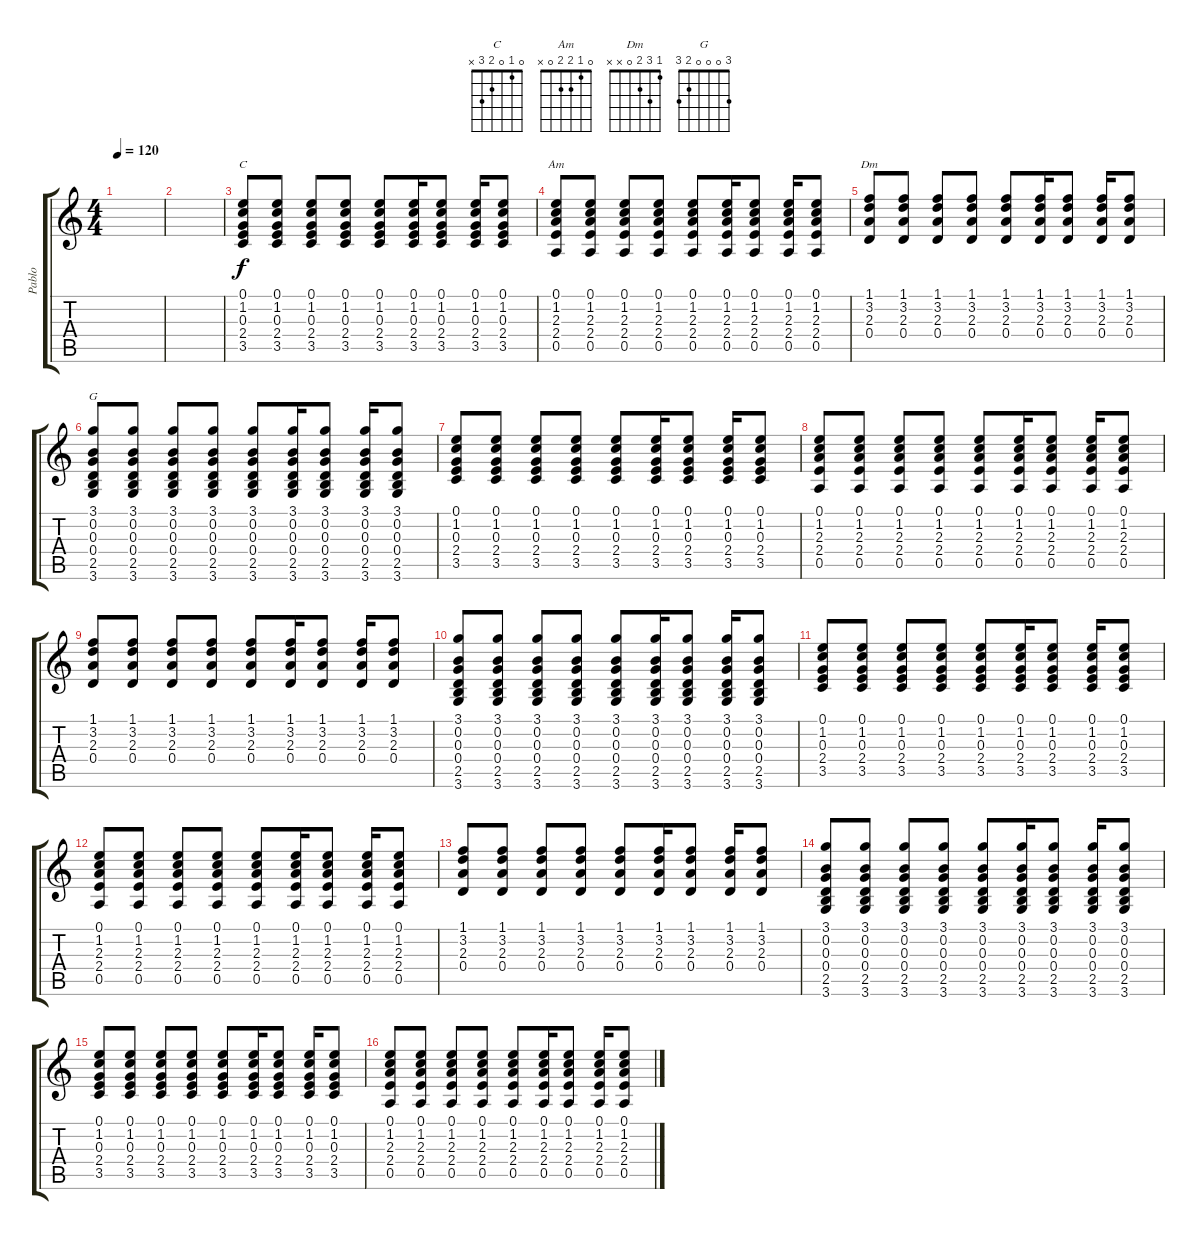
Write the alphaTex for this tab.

\track ("Pablo" "Pablo") {instrument acousticguitarsteel}
\staff {score tabs}
\tuning (E4 B3 G3 D3 A2 E2) {hide}
\chord ("C" 0 1 0 2 3 x)
\chord ("Am" 0 1 2 2 0 x)
\chord ("Dm" 1 3 2 0 x x)
\chord ("G" 3 0 0 0 2 3)
\ts (4 4)
\tempo 120
\clef g2
\ks c
|
|
(0.1 1.2 0.3 2.4 3.5).8{ch "C"} (0.1 1.2 0.3 2.4 3.5).8 (0.1 1.2 0.3 2.4 3.5).8 (0.1 1.2 0.3 2.4 3.5).8 (0.1 1.2 0.3 2.4 3.5).8 (0.1 1.2 0.3 2.4 3.5).16 (0.1 1.2 0.3 2.4 3.5).8 (0.1 1.2 0.3 2.4 3.5).16 (0.1 1.2 0.3 2.4 3.5).8 |
(0.1 1.2 2.3 2.4 0.5).8{ch "Am"} (0.1 1.2 2.3 2.4 0.5).8 (0.1 1.2 2.3 2.4 0.5).8 (0.1 1.2 2.3 2.4 0.5).8 (0.1 1.2 2.3 2.4 0.5).8 (0.1 1.2 2.3 2.4 0.5).16 (0.1 1.2 2.3 2.4 0.5).8 (0.1 1.2 2.3 2.4 0.5).16 (0.1 1.2 2.3 2.4 0.5).8 |
(1.1 3.2 2.3 0.4).8{ch "Dm"} (1.1 3.2 2.3 0.4).8 (1.1 3.2 2.3 0.4).8 (1.1 3.2 2.3 0.4).8 (1.1 3.2 2.3 0.4).8 (1.1 3.2 2.3 0.4).16 (1.1 3.2 2.3 0.4).8 (1.1 3.2 2.3 0.4).16 (1.1 3.2 2.3 0.4).8 |
(3.1 0.2 0.3 0.4 2.5 3.6).8{ch "G"} (3.1 0.2 0.3 0.4 2.5 3.6).8 (3.1 0.2 0.3 0.4 2.5 3.6).8 (3.1 0.2 0.3 0.4 2.5 3.6).8 (3.1 0.2 0.3 0.4 2.5 3.6).8 (3.1 0.2 0.3 0.4 2.5 3.6).16 (3.1 0.2 0.3 0.4 2.5 3.6).8 (3.1 0.2 0.3 0.4 2.5 3.6).16 (3.1 0.2 0.3 0.4 2.5 3.6).8 |
(0.1 1.2 0.3 2.4 3.5).8 (0.1 1.2 0.3 2.4 3.5).8 (0.1 1.2 0.3 2.4 3.5).8 (0.1 1.2 0.3 2.4 3.5).8 (0.1 1.2 0.3 2.4 3.5).8 (0.1 1.2 0.3 2.4 3.5).16 (0.1 1.2 0.3 2.4 3.5).8 (0.1 1.2 0.3 2.4 3.5).16 (0.1 1.2 0.3 2.4 3.5).8 |
(0.1 1.2 2.3 2.4 0.5).8 (0.1 1.2 2.3 2.4 0.5).8 (0.1 1.2 2.3 2.4 0.5).8 (0.1 1.2 2.3 2.4 0.5).8 (0.1 1.2 2.3 2.4 0.5).8 (0.1 1.2 2.3 2.4 0.5).16 (0.1 1.2 2.3 2.4 0.5).8 (0.1 1.2 2.3 2.4 0.5).16 (0.1 1.2 2.3 2.4 0.5).8 |
(1.1 3.2 2.3 0.4).8 (1.1 3.2 2.3 0.4).8 (1.1 3.2 2.3 0.4).8 (1.1 3.2 2.3 0.4).8 (1.1 3.2 2.3 0.4).8 (1.1 3.2 2.3 0.4).16 (1.1 3.2 2.3 0.4).8 (1.1 3.2 2.3 0.4).16 (1.1 3.2 2.3 0.4).8 |
(3.1 0.2 0.3 0.4 2.5 3.6).8 (3.1 0.2 0.3 0.4 2.5 3.6).8 (3.1 0.2 0.3 0.4 2.5 3.6).8 (3.1 0.2 0.3 0.4 2.5 3.6).8 (3.1 0.2 0.3 0.4 2.5 3.6).8 (3.1 0.2 0.3 0.4 2.5 3.6).16 (3.1 0.2 0.3 0.4 2.5 3.6).8 (3.1 0.2 0.3 0.4 2.5 3.6).16 (3.1 0.2 0.3 0.4 2.5 3.6).8 |
(0.1 1.2 0.3 2.4 3.5).8 (0.1 1.2 0.3 2.4 3.5).8 (0.1 1.2 0.3 2.4 3.5).8 (0.1 1.2 0.3 2.4 3.5).8 (0.1 1.2 0.3 2.4 3.5).8 (0.1 1.2 0.3 2.4 3.5).16 (0.1 1.2 0.3 2.4 3.5).8 (0.1 1.2 0.3 2.4 3.5).16 (0.1 1.2 0.3 2.4 3.5).8 |
(0.1 1.2 2.3 2.4 0.5).8 (0.1 1.2 2.3 2.4 0.5).8 (0.1 1.2 2.3 2.4 0.5).8 (0.1 1.2 2.3 2.4 0.5).8 (0.1 1.2 2.3 2.4 0.5).8 (0.1 1.2 2.3 2.4 0.5).16 (0.1 1.2 2.3 2.4 0.5).8 (0.1 1.2 2.3 2.4 0.5).16 (0.1 1.2 2.3 2.4 0.5).8 |
(1.1 3.2 2.3 0.4).8 (1.1 3.2 2.3 0.4).8 (1.1 3.2 2.3 0.4).8 (1.1 3.2 2.3 0.4).8 (1.1 3.2 2.3 0.4).8 (1.1 3.2 2.3 0.4).16 (1.1 3.2 2.3 0.4).8 (1.1 3.2 2.3 0.4).16 (1.1 3.2 2.3 0.4).8 |
(3.1 0.2 0.3 0.4 2.5 3.6).8 (3.1 0.2 0.3 0.4 2.5 3.6).8 (3.1 0.2 0.3 0.4 2.5 3.6).8 (3.1 0.2 0.3 0.4 2.5 3.6).8 (3.1 0.2 0.3 0.4 2.5 3.6).8 (3.1 0.2 0.3 0.4 2.5 3.6).16 (3.1 0.2 0.3 0.4 2.5 3.6).8 (3.1 0.2 0.3 0.4 2.5 3.6).16 (3.1 0.2 0.3 0.4 2.5 3.6).8 |
(0.1 1.2 0.3 2.4 3.5).8 (0.1 1.2 0.3 2.4 3.5).8 (0.1 1.2 0.3 2.4 3.5).8 (0.1 1.2 0.3 2.4 3.5).8 (0.1 1.2 0.3 2.4 3.5).8 (0.1 1.2 0.3 2.4 3.5).16 (0.1 1.2 0.3 2.4 3.5).8 (0.1 1.2 0.3 2.4 3.5).16 (0.1 1.2 0.3 2.4 3.5).8 |
(0.1 1.2 2.3 2.4 0.5).8 (0.1 1.2 2.3 2.4 0.5).8 (0.1 1.2 2.3 2.4 0.5).8 (0.1 1.2 2.3 2.4 0.5).8 (0.1 1.2 2.3 2.4 0.5).8 (0.1 1.2 2.3 2.4 0.5).16 (0.1 1.2 2.3 2.4 0.5).8 (0.1 1.2 2.3 2.4 0.5).16 (0.1 1.2 2.3 2.4 0.5).8
